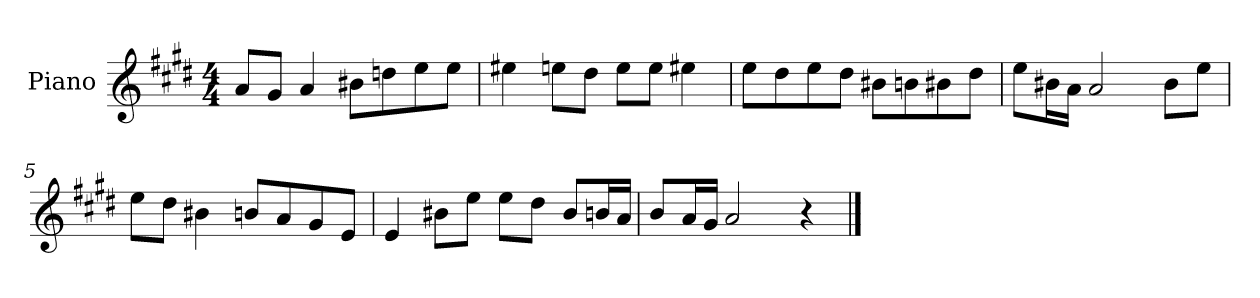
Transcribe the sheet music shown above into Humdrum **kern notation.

**kern
*part1
*staff1
*I"Piano
*I'P-no
*clefG2
*k[f#c#g#d#]
*M4/4
*MM90
=1
8a/L
8g#/J
4a/
8b#X\L
8ddn\
8ee\
8ee\J
=2
4ee#X\
8een\L
8dd#\J
8ee\L
8ee\J
4ee#X\
=3
8ee\L
8dd#\
8ee\
8dd#\J
8b#X\L
8bn\
8b#X\
8dd#\J
=4
8ee\L
16b#X\L
16a\JJ
2a/
8b#\L
8ee\J
!!LO:LB:g=z
=5
8ee\L
8dd#\J
4b#X\
8bn/L
8a/
8g#/
8e/J
=6
4e/
8b#X\L
8ee\J
8ee\L
8dd#\J
8b#/L
16bn/L
16a/JJ
=7
8b/L
16a/L
16g#/JJ
2a/
4r
==
*-
